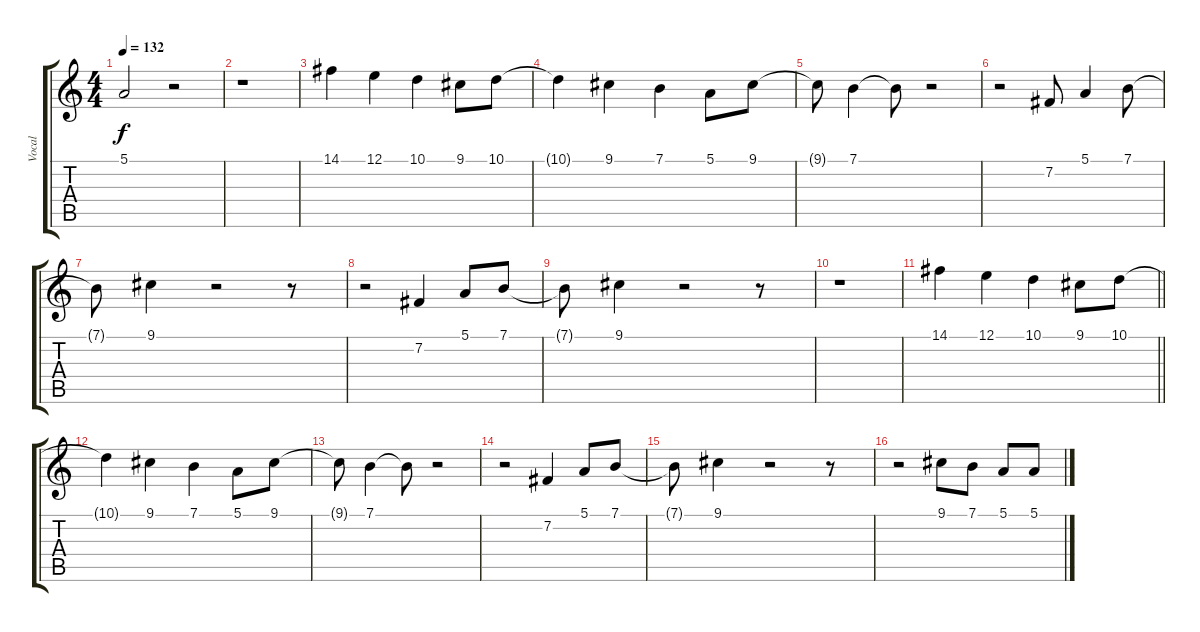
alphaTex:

\track ("Vocal" "Vocal") {instrument acousticgrandpiano}
\staff {score tabs}
\tuning (E4 B3 G3 D3 A2 E2) {hide}
\ts (4 4)
\tempo 132
\clef g2
\ks c
5.1{t}.2{dy f} r.2 |
r.1 |
14.1.4 12.1.4 10.1.4 9.1.8 10.1.8 |
10.1{t}.4 9.1.4 7.1.4 5.1.8 9.1.8 |
9.1{t}.8 7.1.4 7.1{t}.8 r.2 |
r.2 7.2.8 5.1.4 7.1.8 |
7.1{t}.8 9.1.4 r.2 r.8 |
r.2 7.2.4 5.1.8 7.1.8 |
7.1{t}.8 9.1.4 r.2 r.8 |
r.1 |
\barLineRight lightlight
14.1.4{volume 11 instrument acousticgrandpiano} 12.1.4 10.1.4 9.1.8 10.1.8 |
\section ("" "")
10.1{t}.4 9.1.4 7.1.4 5.1.8 9.1.8 |
9.1{t}.8{volume 7 instrument acousticgrandpiano} 7.1.4 7.1{t}.8 r.2 |
r.2 7.2.4 5.1.8 7.1.8 |
7.1{t}.8 9.1.4 r.2 r.8 |
r.2{volume 4 instrument acousticgrandpiano} 9.1.8 7.1.8 5.1.8 5.1.8
